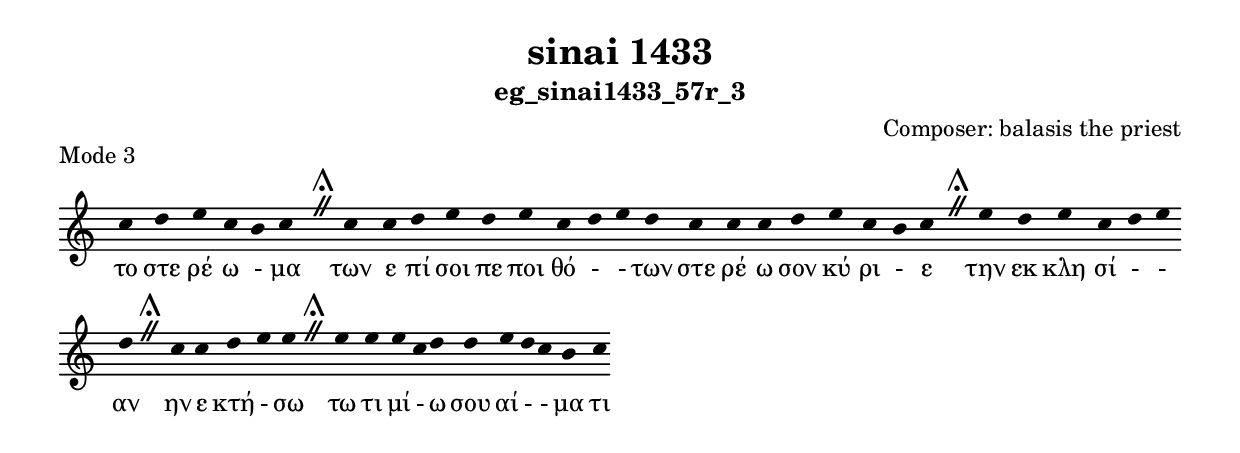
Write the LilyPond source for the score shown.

\include "gregorian.ly"

	\header {
 	  title = "sinai 1433"
	  subtitle = "eg_sinai1433_57r_3"
	  composer = "Composer: balasis the priest"
	  piece = "Mode 3"
	}

	chant = {
	  c''4 d''4 e''4 c''4 b'4 c''4 \divisioMaior
 c''4 c''4 d''4 e''4 d''4 e''4 c''4 d''4 e''4 d''4 c''4 c''4 c''4 d''4 e''4 c''4 b'4 c''4 \divisioMaior
 e''4 d''4 e''4 c''4 d''4 e''4 d''4 \divisioMaior
 c''4 c''4 d''4 e''4 e''4 \divisioMaior
 e''4 e''4 e''4 c''4 d''4 d''4 e''4 d''4 c''4 b'4 c''4\finalis
	}

	verba = \lyricmode {το στε ρέ ω - μα 
των ε πί σοι πε ποι θό -  - των στε ρέ ω σον κύ ρι - ε 
την εκ κλη σί -  - αν 
ην ε κτή - σω 
τω τι μί - ω σου αί -  - μα τι 
	}


	\score {
	  \new Staff <<
	  \new Voice = "melody" \chant
	  \new Lyrics = "one" \lyricsto melody \verba
	  >>
	  \layout {
	    \context {
	      \Staff
	      \remove "Time_signature_engraver"
	      \remove "Bar_engraver"
	    }
	    \context {
	      \Voice
	      \remove "Stem_engraver"
	    }
	  }
	}